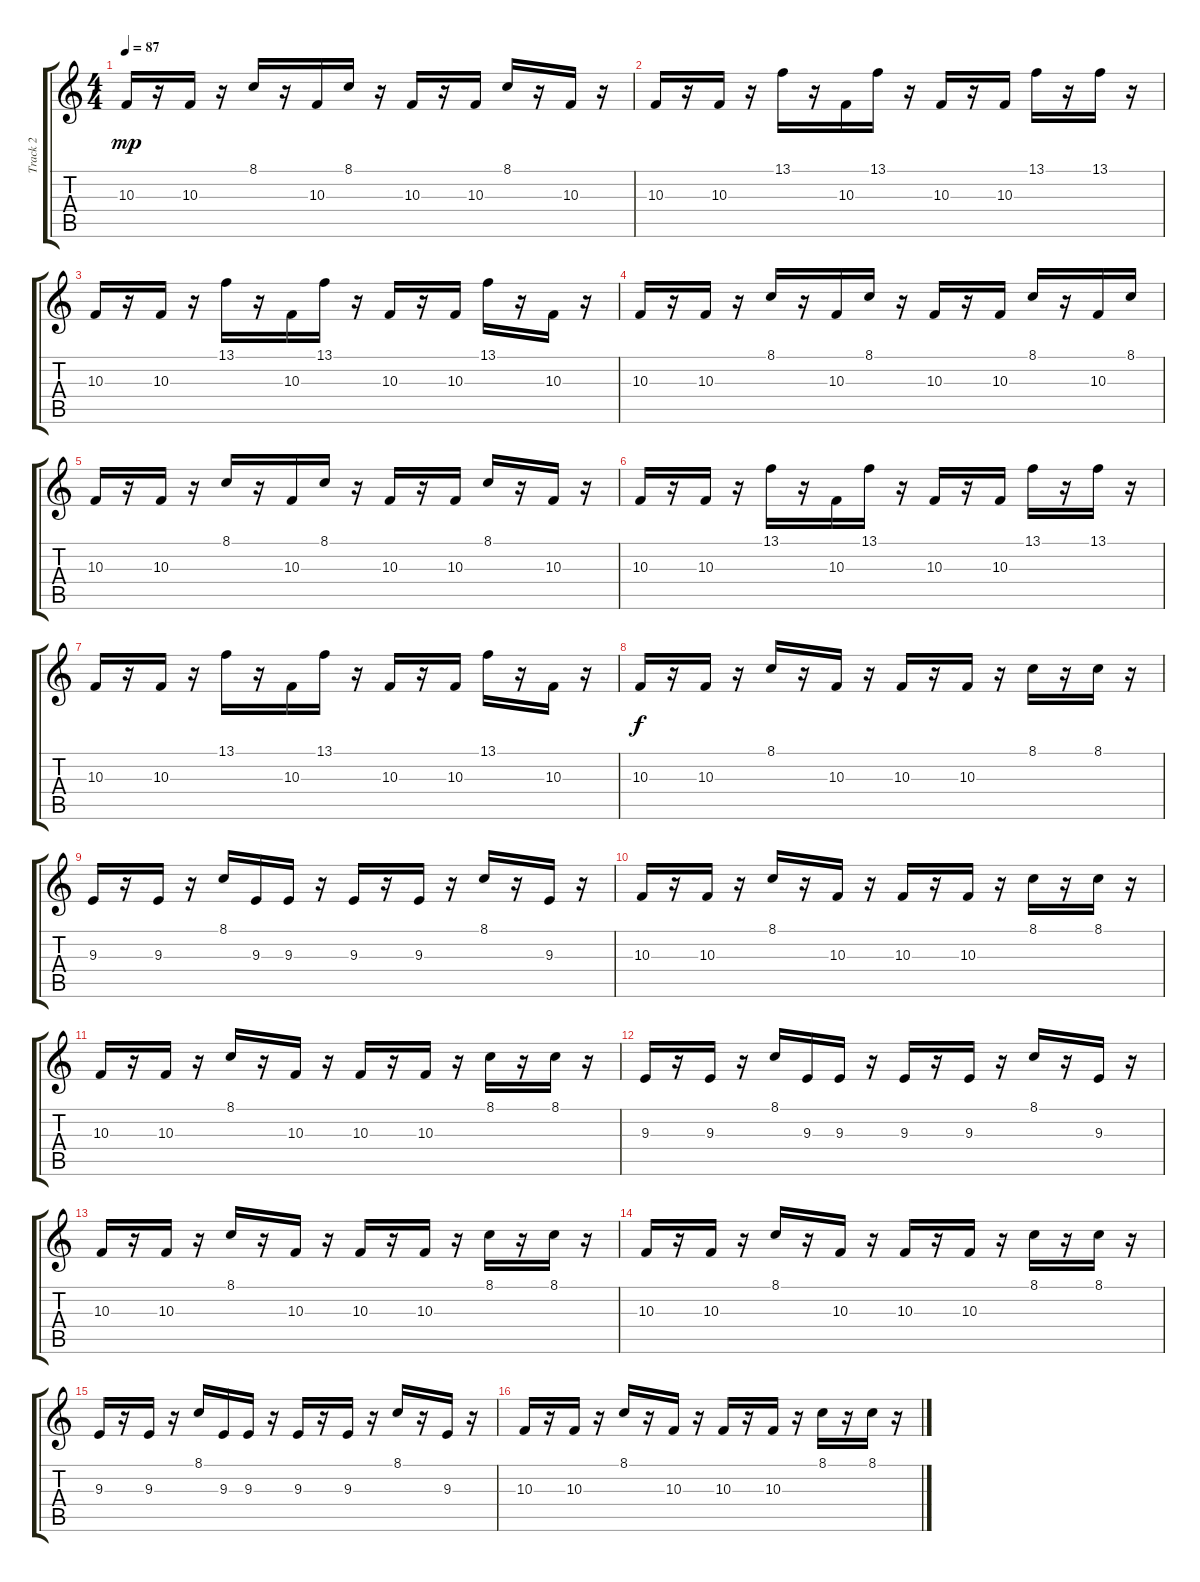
\track ("Track 2" "Track 2") {instrument ocarina}
\staff {score tabs}
\tuning (E4 B3 G3 D3 A2 E2) {hide}
\ts (4 4)
\tempo 87
\clef g2
\ks c
10.3.16{dy mp} r.16 10.3.16 r.16 8.1.16 r.16 10.3.16 8.1.16 r.16 10.3.16 r.16 10.3.16 8.1.16 r.16 10.3.16 r.16 |
10.3.16 r.16 10.3.16 r.16 13.1.16 r.16 10.3.16 13.1.16 r.16 10.3.16 r.16 10.3.16 13.1.16 r.16 13.1.16 r.16 |
10.3.16 r.16 10.3.16 r.16 13.1.16 r.16 10.3.16 13.1.16 r.16 10.3.16 r.16 10.3.16 13.1.16 r.16 10.3.16 r.16 |
10.3.16 r.16 10.3.16 r.16 8.1.16 r.16 10.3.16 8.1.16 r.16 10.3.16 r.16 10.3.16 8.1.16 r.16 10.3.16 8.1.16 |
10.3.16 r.16 10.3.16 r.16 8.1.16 r.16 10.3.16 8.1.16 r.16 10.3.16 r.16 10.3.16 8.1.16 r.16 10.3.16 r.16 |
10.3.16 r.16 10.3.16 r.16 13.1.16 r.16 10.3.16 13.1.16 r.16 10.3.16 r.16 10.3.16 13.1.16 r.16 13.1.16 r.16 |
10.3.16 r.16 10.3.16 r.16 13.1.16 r.16 10.3.16 13.1.16 r.16 10.3.16 r.16 10.3.16 13.1.16 r.16 10.3.16 r.16 |
10.3.16{dy f} r.16 10.3.16 r.16 8.1.16 r.16 10.3.16 r.16 10.3.16 r.16 10.3.16 r.16 8.1.16 r.16 8.1.16 r.16 |
9.3.16 r.16 9.3.16 r.16 8.1.16 9.3.16 9.3.16 r.16 9.3.16 r.16 9.3.16 r.16 8.1.16 r.16 9.3.16 r.16 |
10.3.16 r.16 10.3.16 r.16 8.1.16 r.16 10.3.16 r.16 10.3.16 r.16 10.3.16 r.16 8.1.16 r.16 8.1.16 r.16 |
10.3.16 r.16 10.3.16 r.16 8.1.16 r.16 10.3.16 r.16 10.3.16 r.16 10.3.16 r.16 8.1.16 r.16 8.1.16 r.16 |
9.3.16 r.16 9.3.16 r.16 8.1.16 9.3.16 9.3.16 r.16 9.3.16 r.16 9.3.16 r.16 8.1.16 r.16 9.3.16 r.16 |
10.3.16 r.16 10.3.16 r.16 8.1.16 r.16 10.3.16 r.16 10.3.16 r.16 10.3.16 r.16 8.1.16 r.16 8.1.16 r.16 |
10.3.16 r.16 10.3.16 r.16 8.1.16 r.16 10.3.16 r.16 10.3.16 r.16 10.3.16 r.16 8.1.16 r.16 8.1.16 r.16 |
9.3.16 r.16 9.3.16 r.16 8.1.16 9.3.16 9.3.16 r.16 9.3.16 r.16 9.3.16 r.16 8.1.16 r.16 9.3.16 r.16 |
10.3.16 r.16 10.3.16 r.16 8.1.16 r.16 10.3.16 r.16 10.3.16 r.16 10.3.16 r.16 8.1.16 r.16 8.1.16 r.16
